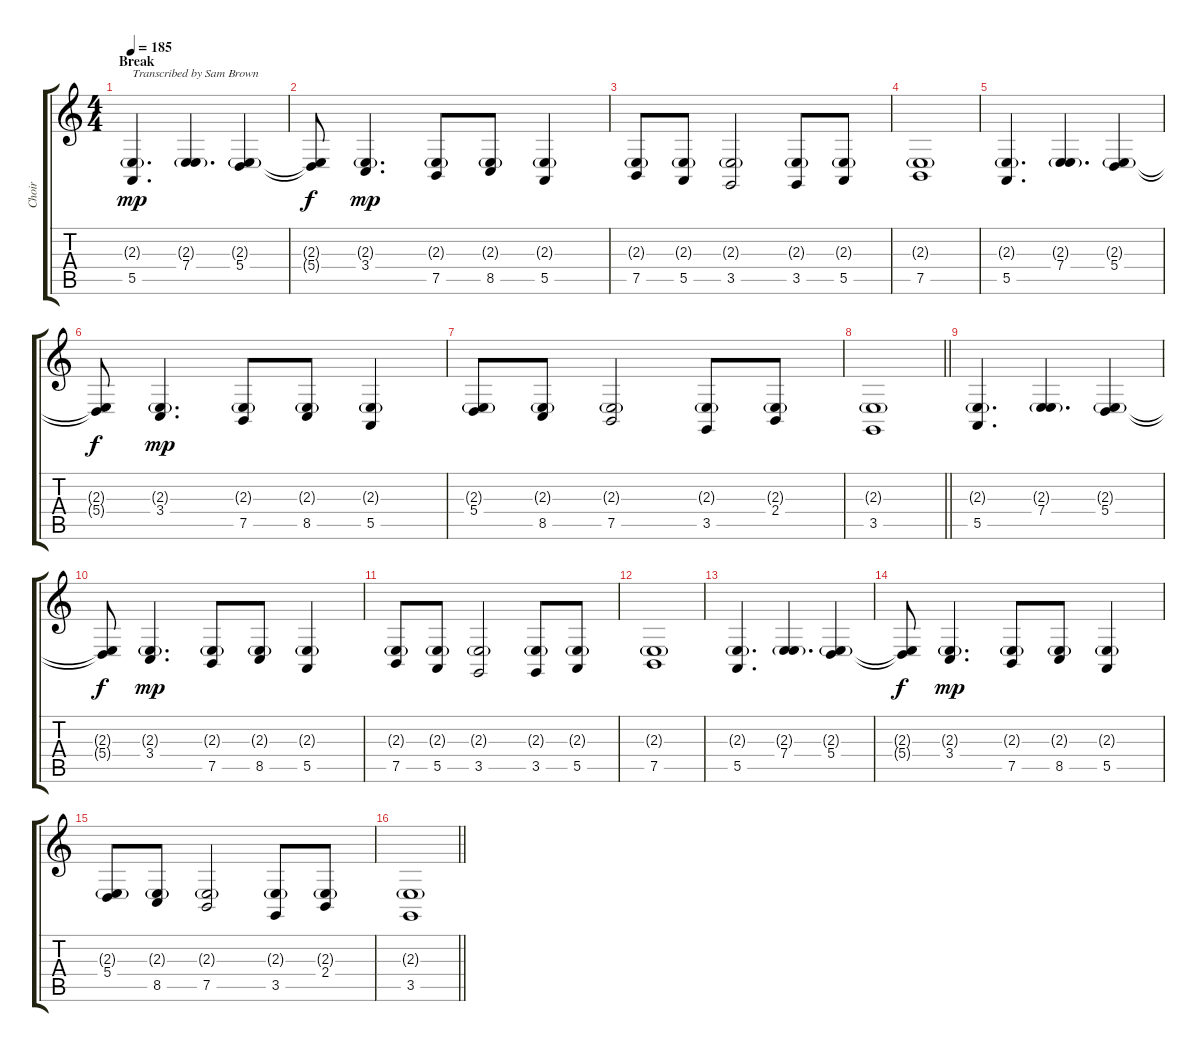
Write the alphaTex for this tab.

\track ("Choir" "Choir") {instrument choiraahs}
\staff {score tabs}
\tuning (B3 Gb3 D3 A2 E2 B1) {hide}
\ts (4 4)
\section ("" "Break")
\tempo 185
\clef g2
\ks c
(2.3{g} 5.5).4{d txt "Transcribed by Sam Brown" dy mp} (2.3{g} 7.4).4{d} (2.3{g} 5.4).4 |
(2.3{t} 5.4{t}).8{dy f} (2.3{g} 3.4).4{d dy mp} (2.3{g} 7.5).8 (2.3{g} 8.5).8 (2.3{g} 5.5).4 |
(2.3{g} 7.5).8 (2.3{g} 5.5).8 (2.3{g} 3.5).2 (2.3{g} 3.5).8 (2.3{g} 5.5).8 |
(2.3{g} 7.5).1 |
(2.3{g} 5.5).4{d} (2.3{g} 7.4).4{d} (2.3{g} 5.4).4 |
(2.3{t} 5.4{t}).8{dy f} (2.3{g} 3.4).4{d dy mp} (2.3{g} 7.5).8 (2.3{g} 8.5).8 (2.3{g} 5.5).4 |
(2.3{g} 5.4).8 (2.3{g} 8.5).8 (2.3{g} 7.5).2 (2.3{g} 3.5).8 (2.3{g} 2.4).8 |
\barLineRight lightlight
(2.3{g} 3.5).1 |
\section ("" "")
(2.3{g} 5.5).4{d} (2.3{g} 7.4).4{d} (2.3{g} 5.4).4 |
(2.3{t} 5.4{t}).8{dy f} (2.3{g} 3.4).4{d dy mp} (2.3{g} 7.5).8 (2.3{g} 8.5).8 (2.3{g} 5.5).4 |
(2.3{g} 7.5).8 (2.3{g} 5.5).8 (2.3{g} 3.5).2 (2.3{g} 3.5).8 (2.3{g} 5.5).8 |
(2.3{g} 7.5).1 |
(2.3{g} 5.5).4{d} (2.3{g} 7.4).4{d} (2.3{g} 5.4).4 |
(2.3{t} 5.4{t}).8{dy f} (2.3{g} 3.4).4{d dy mp} (2.3{g} 7.5).8 (2.3{g} 8.5).8 (2.3{g} 5.5).4 |
(2.3{g} 5.4).8 (2.3{g} 8.5).8 (2.3{g} 7.5).2 (2.3{g} 3.5).8 (2.3{g} 2.4).8 |
\barLineRight lightlight
(2.3{g} 3.5).1
